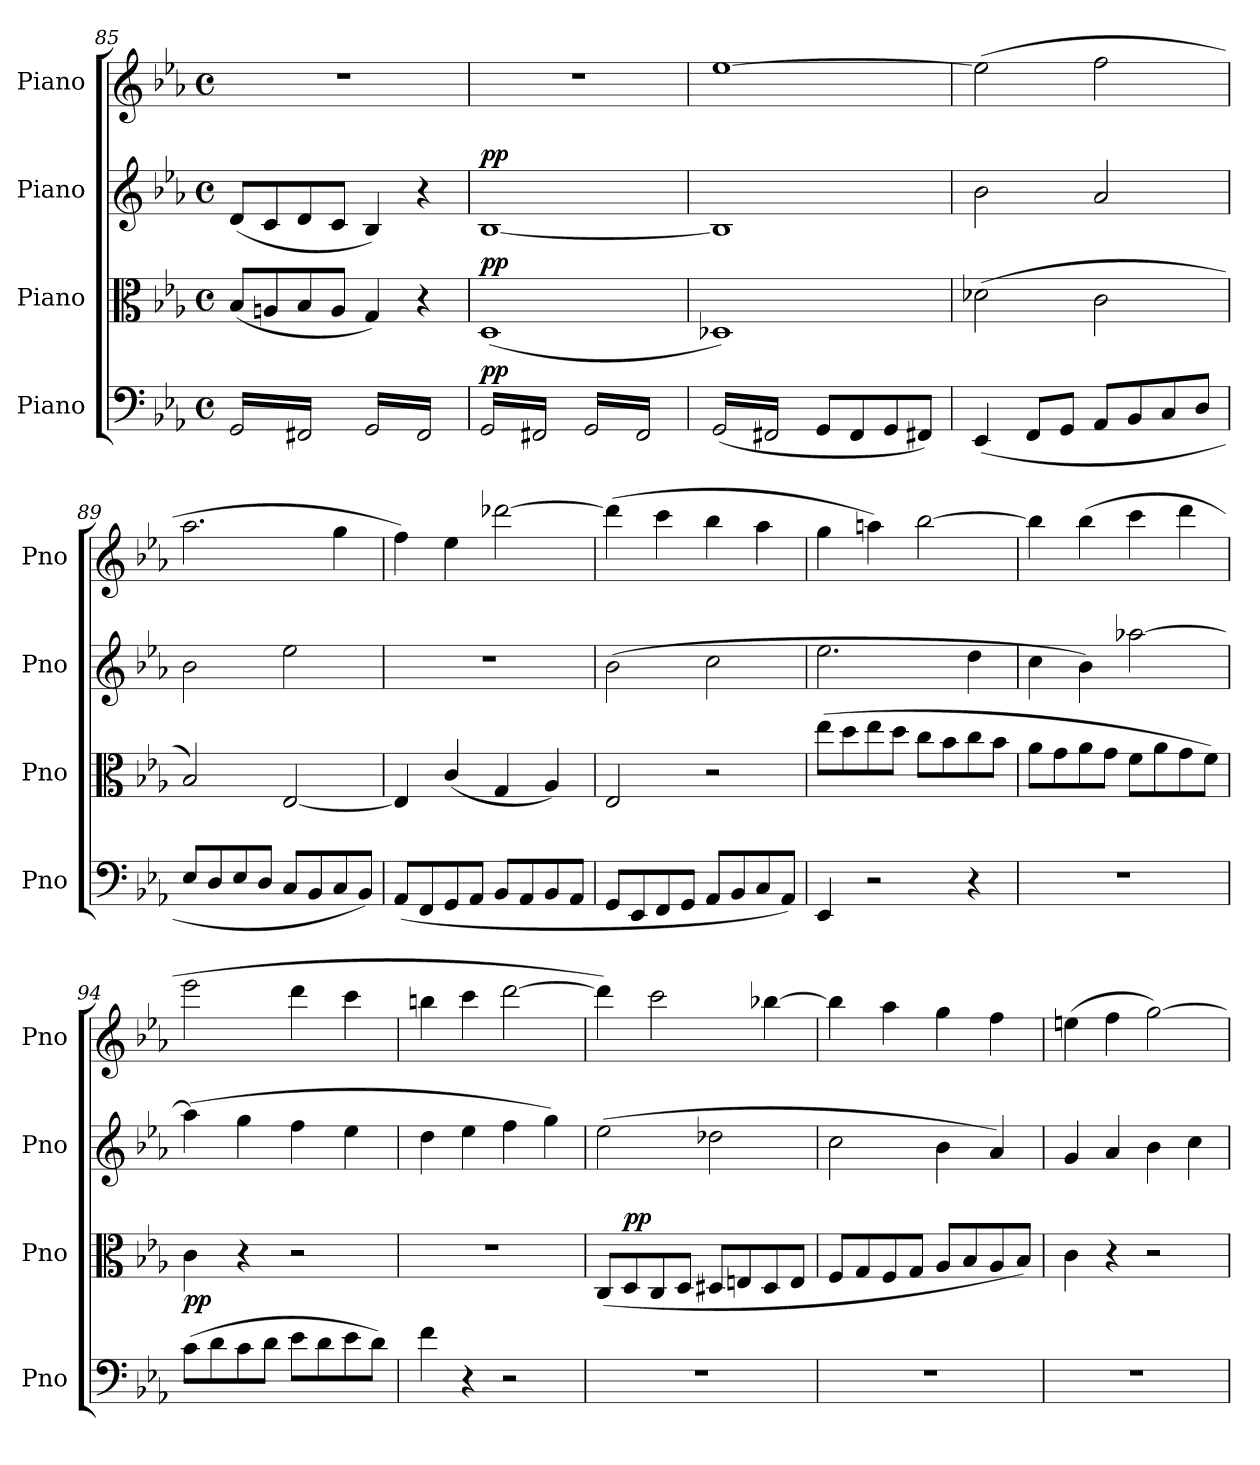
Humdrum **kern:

**kern	**dynam	**kern	**dynam	**kern	**dynam	**kern
*part4	*part4	*part3	*part3	*part2	*part2	*part1
*staff4	*staff4	*staff3	*staff3	*staff2	*staff2	*staff1
*I"Piano	*	*I"Piano	*	*I"Piano	*	*I"Piano
*I'Pno	*	*I'Pno	*	*I'Pno	*	*I'Pno
*clefF4	*	*clefC3	*	*clefG2	*	*clefG2
*k[b-e-a-]	*	*k[b-e-a-]	*	*k[b-e-a-]	*	*k[b-e-a-]
*M4/4	*	*M4/4	*	*M4/4	*	*M4/4
*met(c)	*	*met(c)	*	*met(c)	*	*met(c)
=85	=85	=85	=85	=85	=85	=85
*tremolo	*	*	*	*	*	*
(16GG/LL	.	(8B-/L	.	(8d/L	.	1r
16FF#X/	.	.	.	.	.	.
16GG/	.	8An/	.	8c/	.	.
16FF#X/	.	.	.	.	.	.
16GG/	.	8B-/	.	8d/	.	.
16FF#X/	.	.	.	.	.	.
16GG/	.	8A/J	.	8c/J	.	.
16FF#X/JJ	.	.	.	.	.	.
16GG/LL	.	4G/)	.	4B-/)	.	.
16FF#/)	.	.	.	.	.	.
16GG/	.	.	.	.	.	.
16FF#/)	.	.	.	.	.	.
16GG/	.	4r	.	4r	.	.
16FF#/)	.	.	.	.	.	.
16GG/	.	.	.	.	.	.
16FF#/)JJ	.	.	.	.	.	.
=86	=86	=86	=86	=86	=86	=86
!	!LO:DY:a	!	!LO:DY:a	!	!LO:DY:a	!
(16GG/LL	pp	(1D	pp	[1B-	pp	1r
16FF#X/	.	.	.	.	.	.
16GG/	.	.	.	.	.	.
16FF#X/	.	.	.	.	.	.
16GG/	.	.	.	.	.	.
16FF#X/	.	.	.	.	.	.
16GG/	.	.	.	.	.	.
16FF#X/JJ	.	.	.	.	.	.
16GG/LL	.	.	.	.	.	.
16FF#/)	.	.	.	.	.	.
16GG/	.	.	.	.	.	.
16FF#/)	.	.	.	.	.	.
16GG/	.	.	.	.	.	.
16FF#/)	.	.	.	.	.	.
16GG/	.	.	.	.	.	.
16FF#/)JJ	.	.	.	.	.	.
=87	=87	=87	=87	=87	=87	=87
(16GG/LL	.	1D-X)	.	1B-]	.	[1ee-
16FF#X/	.	.	.	.	.	.
16GG/	.	.	.	.	.	.
16FF#X/	.	.	.	.	.	.
16GG/	.	.	.	.	.	.
16FF#X/	.	.	.	.	.	.
16GG/	.	.	.	.	.	.
16FF#X/JJ	.	.	.	.	.	.
*Xtremolo	*	*	*	*	*	*
8GG/L	.	.	.	.	.	.
.	.	.	.	.	.	.
8FF#/	.	.	.	.	.	.
.	.	.	.	.	.	.
8GG/	.	.	.	.	.	.
8FF#X/J)	.	.	.	.	.	.
=88	=88	=88	=88	=88	=88	=88
(4EE-/	.	(2d-X\	.	2b-\	.	(2ee-\]
8FF/L	.	.	.	.	.	.
8GG/J	.	.	.	.	.	.
8AA-/L	.	2c\	.	2a-/	.	2ff\
8BB-/	.	.	.	.	.	.
8C/	.	.	.	.	.	.
8D/J	.	.	.	.	.	.
=89	=89	=89	=89	=89	=89	=89
8E-/L	.	2B-/)	.	2b-\	.	2.aa-\
8D/	.	.	.	.	.	.
8E-/	.	.	.	.	.	.
8D/J	.	.	.	.	.	.
8C/L	.	[2E-/	.	2ee-\	.	.
8BB-/	.	.	.	.	.	.
8C/	.	.	.	.	.	4gg\
8BB-/J)	.	.	.	.	.	.
=90	=90	=90	=90	=90	=90	=90
(8AA-/L	.	4E-/]	.	1r	.	4ff\)
8FF/	.	.	.	.	.	.
8GG/	.	(4c/	.	.	.	4ee-\
8AA-/J	.	.	.	.	.	.
8BB-/L	.	4G/	.	.	.	[2ddd-X\
8AA-/	.	.	.	.	.	.
8BB-/	.	4A-/)	.	.	.	.
8AA-/J	.	.	.	.	.	.
=91	=91	=91	=91	=91	=91	=91
8GG/L	.	2E-/	.	(2b-\	.	(4ddd-\]
8EE-/	.	.	.	.	.	.
8FF/	.	.	.	.	.	4ccc\
8GG/J	.	.	.	.	.	.
8AA-/L	.	2r	.	2cc\	.	4bb-\
8BB-/	.	.	.	.	.	.
8C/	.	.	.	.	.	4aa-\
8AA-/J)	.	.	.	.	.	.
!!LO:PB:g=z
=92	=92	=92	=92	=92	=92	=92
4EE-/	.	(8ee-\L	.	2.ee-\	.	4gg\
.	.	8dd\	.	.	.	.
2r	.	8ee-\	.	.	.	4aan\)
.	.	8dd\J	.	.	.	.
.	.	8cc\L	.	.	.	[2bb-\
.	.	8b-\	.	.	.	.
4r	.	8cc\	.	4dd\	.	.
.	.	8b-\J	.	.	.	.
=93	=93	=93	=93	=93	=93	=93
1r	.	8a-\L	.	4cc\	.	4bb-\]
.	.	8g\	.	.	.	.
.	.	8a-\	.	4b-\)	.	(4bb-\
.	.	8g\J	.	.	.	.
.	.	8f\L	.	[2aa-X\	.	4ccc\
.	.	8a-\	.	.	.	.
.	.	8g\	.	.	.	4ddd\
.	.	8f\J)	.	.	.	.
=94	=94	=94	=94	=94	=94	=94
!	!	!	!LO:DY:b	!	!	!
(8c\L	.	4c\	pp	(4aa-\]	.	2eee-\
8d\	.	.	.	.	.	.
8c\	.	4r	.	4gg\	.	.
8d\J	.	.	.	.	.	.
8e-\L	.	2r	.	4ff\	.	4ddd\
8d\	.	.	.	.	.	.
8e-\	.	.	.	4ee-\	.	4ccc\
8d\J)	.	.	.	.	.	.
=95	=95	=95	=95	=95	=95	=95
4f\	.	1r	.	4dd\	.	4bbn\
4r	.	.	.	4ee-\	.	4ccc\
2r	.	.	.	4ff\	.	[2ddd\
.	.	.	.	4gg\)	.	.
=96	=96	=96	=96	=96	=96	=96
1r	.	(8C/L	.	(2ee-\	.	4ddd\])
!	!	!	!LO:DY:a	!	!	!
.	.	8D/	pp	.	.	.
.	.	8C/	.	.	.	2ccc\
.	.	8D/J	.	.	.	.
.	.	8D#X/L	.	2dd-X\	.	.
.	.	8En/	.	.	.	.
.	.	8D#/	.	.	.	[4bb-X\
.	.	8E/J	.	.	.	.
=97	=97	=97	=97	=97	=97	=97
1r	.	8F/L	.	2cc\	.	4bb-\]
.	.	8G/	.	.	.	.
.	.	8F/	.	.	.	4aa-\
.	.	8G/J	.	.	.	.
.	.	8A-/L	.	4b-\	.	4gg\
.	.	8B-/	.	.	.	.
.	.	8A-/	.	4a-/)	.	4ff\
.	.	8B-/J)	.	.	.	.
=98	=98	=98	=98	=98	=98	=98
1r	.	4c\	.	4g/	.	(4een\
.	.	4r	.	4a-/	.	4ff\
.	.	2r	.	4b-\	.	[2gg\)
.	.	.	.	4cc\	.	.
=	=	=	=	=	=	=
*-	*-	*-	*-	*-	*-	*-
